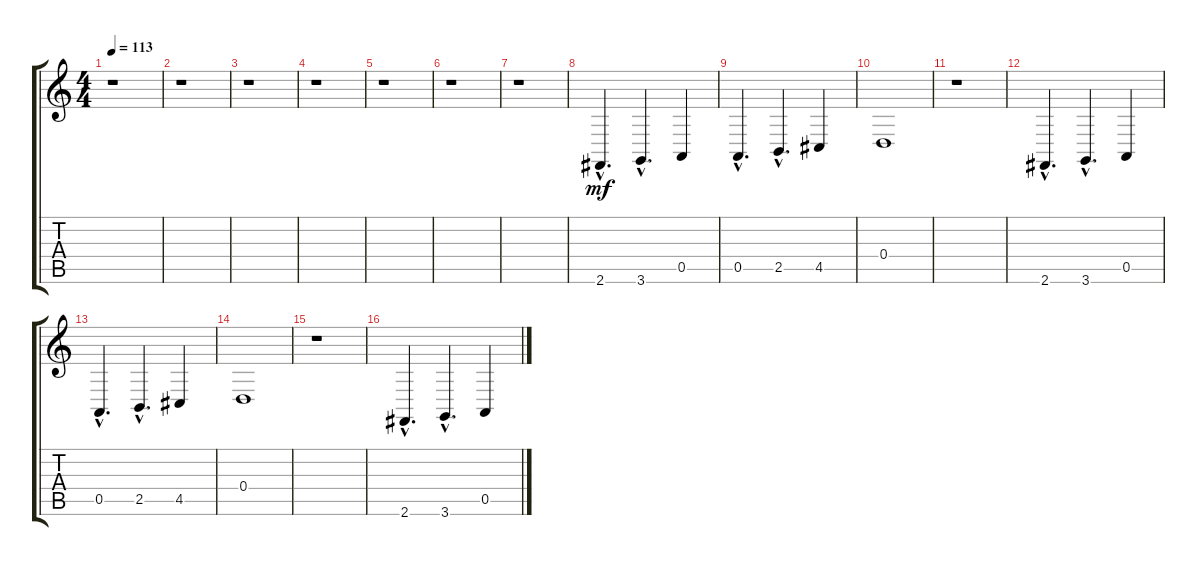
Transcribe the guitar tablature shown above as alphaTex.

\track "" {instrument choiraahs}
\staff {score tabs}
\tuning (E4 B3 G3 D3 A2 E2) {hide}
\ts (4 4)
\tempo 113
\clef g2
\ks c
r.1{dy mf} |
r.1 |
r.1 |
r.1 |
r.1 |
r.1 |
r.1 |
2.6{hac}.4{d} 3.6{hac}.4{d} 0.5.4 |
0.5{hac}.4{d} 2.5{hac}.4{d} 4.5.4 |
0.4.1 |
r.1 |
2.6{hac}.4{d} 3.6{hac}.4{d} 0.5.4 |
0.5{hac}.4{d} 2.5{hac}.4{d} 4.5.4 |
0.4.1 |
r.1 |
2.6{hac}.4{d} 3.6{hac}.4{d} 0.5.4
